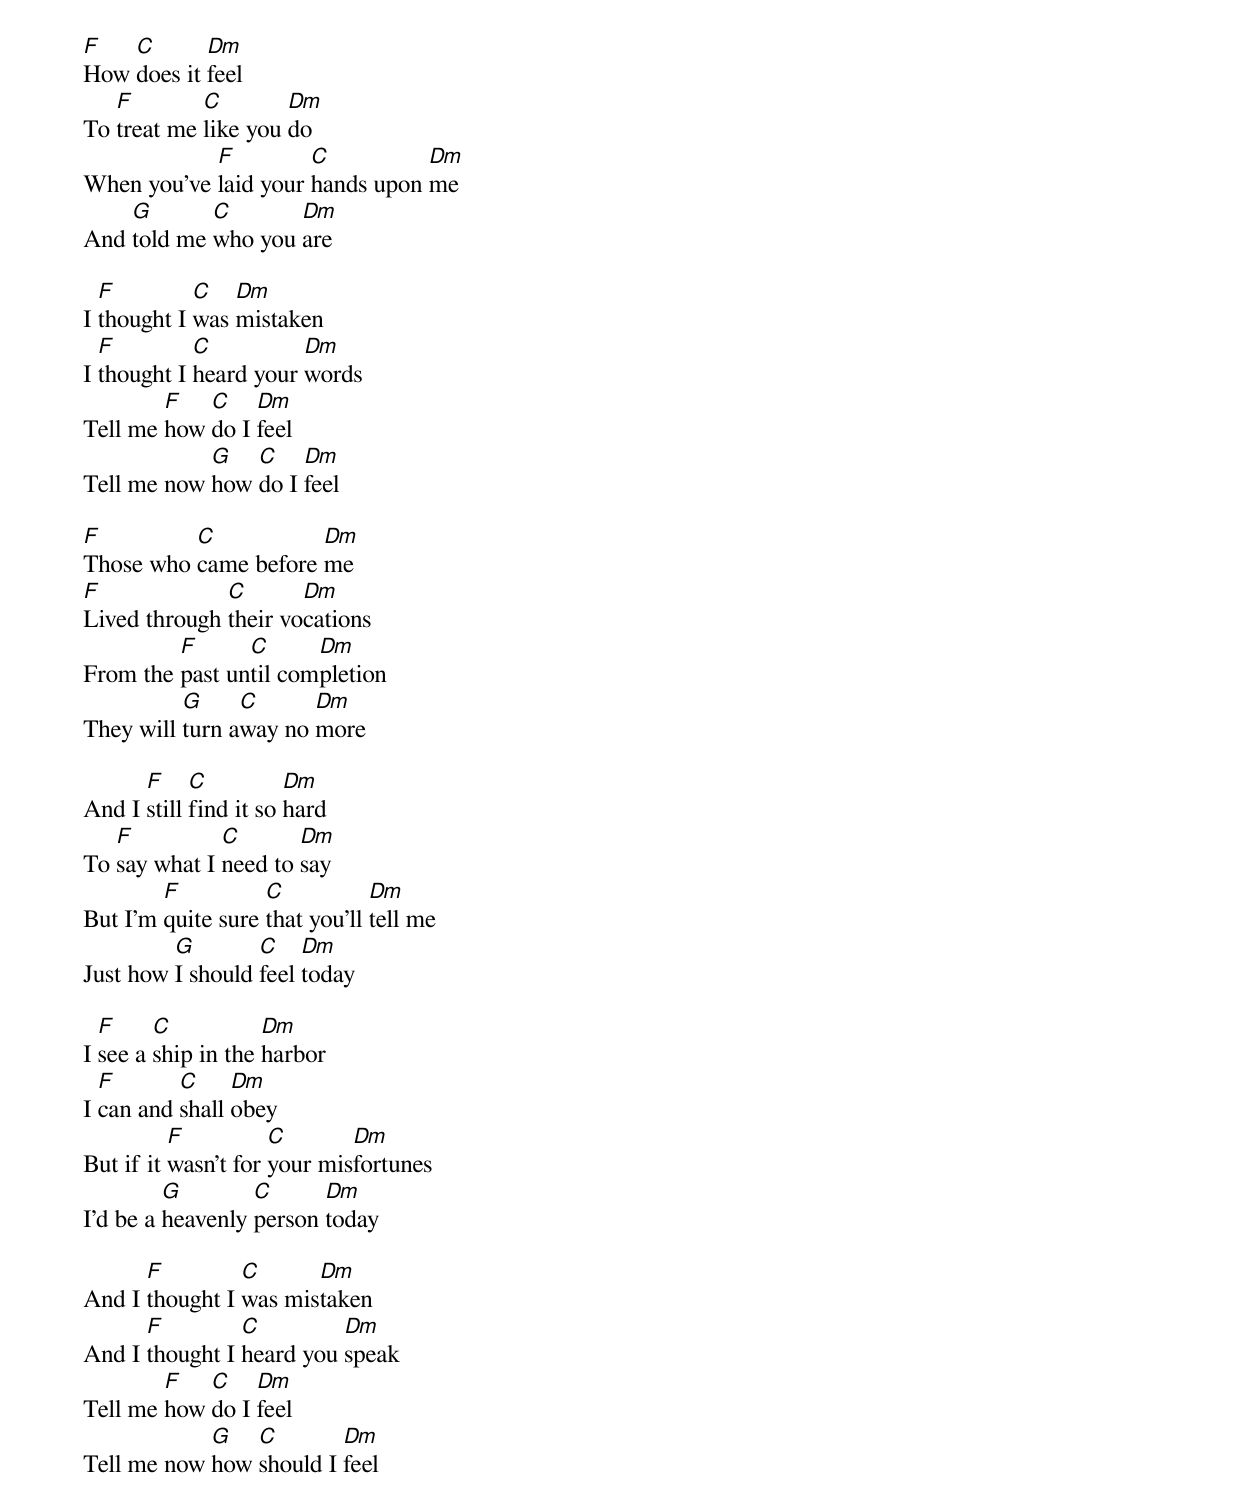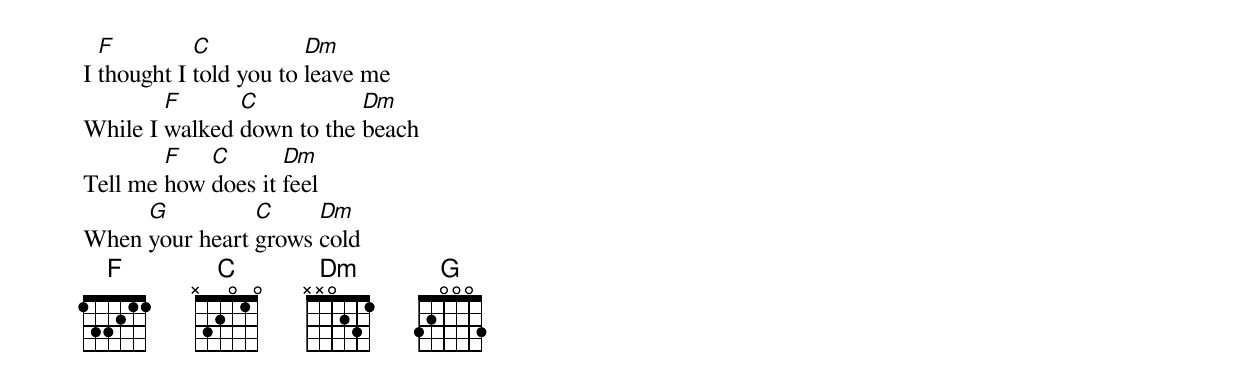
[F]How [C]does it [Dm]feel
To [F]treat me [C]like you [Dm]do
When you’ve [F]laid your [C]hands upon [Dm]me
And [G]told me [C]who you [Dm]are

I [F]thought I [C]was [Dm]mistaken
I [F]thought I [C]heard your [Dm]words
Tell me [F]how [C]do I [Dm]feel
Tell me now [G]how [C]do I [Dm]feel

[F]Those who [C]came before [Dm]me
[F]Lived through [C]their vo[Dm]cations
From the [F]past un[C]til com[Dm]pletion
They will [G]turn a[C]way no [Dm]more

And I [F]still [C]find it so [Dm]hard
To [F]say what I [C]need to [Dm]say
But I’m [F]quite sure [C]that you’ll [Dm]tell me
Just how [G]I should [C]feel [Dm]today

I [F]see a [C]ship in the [Dm]harbor
I [F]can and [C]shall [Dm]obey
But if it [F]wasn’t for [C]your mis[Dm]fortunes
I’d be a [G]heavenly [C]person [Dm]today

And I [F]thought I [C]was mis[Dm]taken
And I [F]thought I [C]heard you [Dm]speak
Tell me [F]how [C]do I [Dm]feel
Tell me now [G]how [C]should I [Dm]feel

I [F]thought I [C]told you to [Dm]leave me
While I [F]walked [C]down to the [Dm]beach
Tell me [F]how [C]does it [Dm]feel
When [G]your heart [C]grows [Dm]cold
